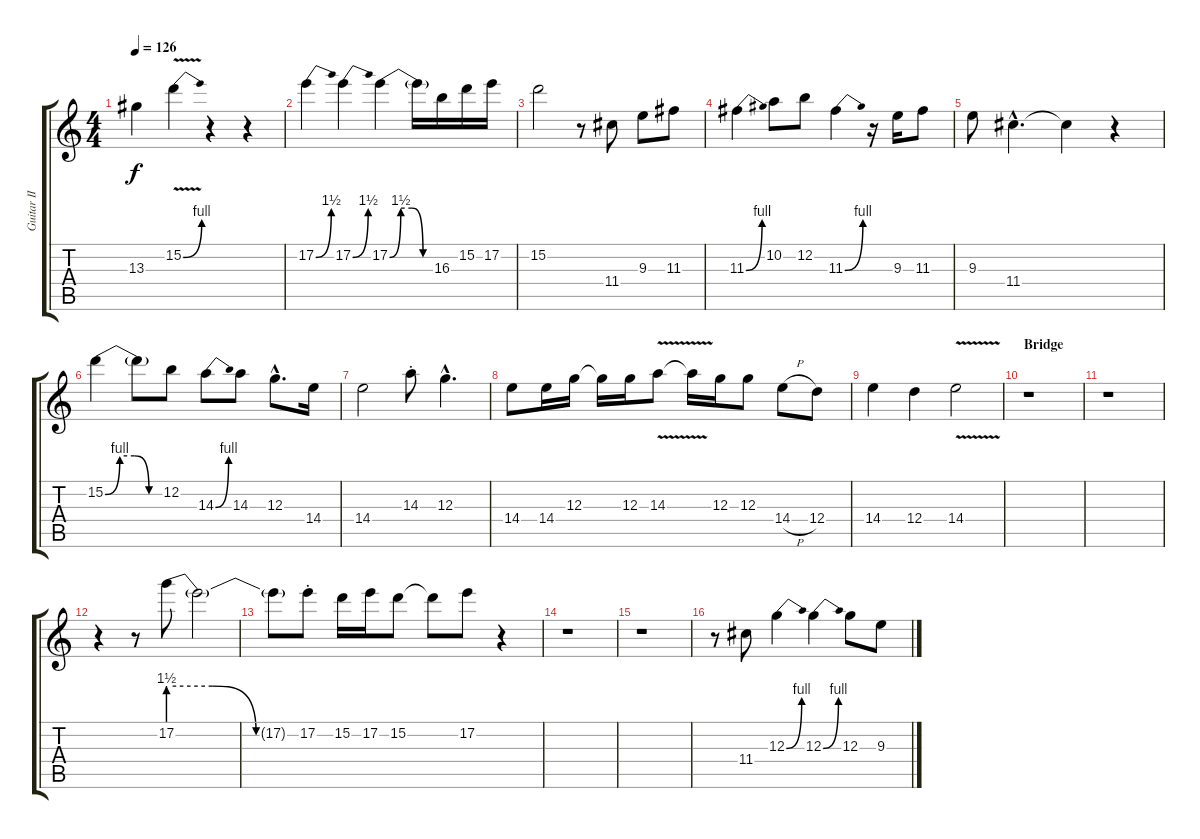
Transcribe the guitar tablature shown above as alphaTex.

\track ("Guitar II" "Guitar II") {instrument distortionguitar}
\staff {score tabs}
\tuning (E4 B3 G3 D3 A2 E2) {hide}
\ts (4 4)
\tempo 126
\clef g2
\ks c
13.3.4{dy f} 15.2{be (bend 0 0 60 4) v}.4 r.4 r.4 |
17.2{be (bend 0 0 60 6)}.4 17.2{be (bend 0 0 60 6)}.4 17.2{be (custom 0 0 15 6 30 6 45 0 60 0)}.4 17.2{t}.16 16.3.16 15.2.16 17.2.16 |
\section ("" "")
15.2.2 r.8 11.4.8 9.3.8 11.3.8 |
11.3{be (bend 0 0 60 4)}.4 10.2.8 12.2.8 11.3{be (bend 0 0 60 4)}.4 r.16 9.3.16 11.3.8 |
9.3.8 11.4{hac}.4{d} 11.4{t}.4 r.4 |
15.2{be (custom 0 0 15 4 30 4 45 0 60 0)}.4 15.2{t}.8 12.2.8 14.3{be (bend 0 0 60 4)}.8 14.3.8 12.3{hac}.8{d} 14.4.16 |
14.4.2 14.3{st}.8 12.3{hac}.4{d} |
14.4.8 14.4.16 12.3.16 12.3{t}.16 12.3.16 14.3{v}.8 14.3{t}.16 12.3.16 12.3.8 14.4{h}.8 12.4.8 |
14.4.4 12.4.4 14.4{v}.2 |
\section ("" "Bridge")
r.1 |
r.1 |
r.4 r.8 17.2{be (custom 0 6 20 6 40 0 60 0)}.8 17.2{t}.2 |
17.2{t}.8 17.2{st}.8 15.2.16 17.2.16 15.2.8 15.2{t}.8 17.2.8 r.4 |
r.1 |
r.1 |
r.8 11.4.8 12.3{be (bend 0 0 60 4)}.4 12.3{be (bend 0 0 60 4)}.4 12.3.8 9.3.8
